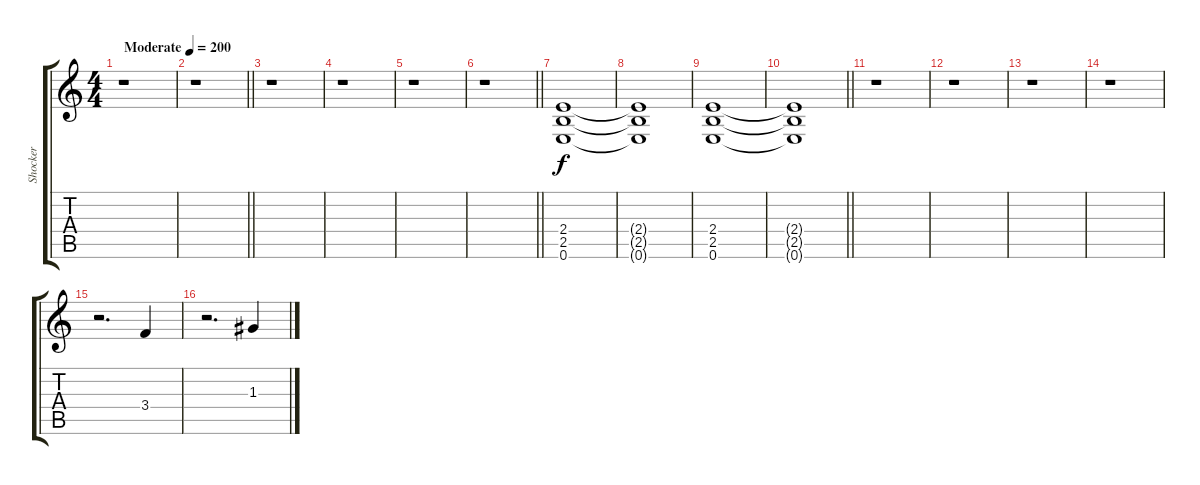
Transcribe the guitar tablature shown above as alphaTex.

\track ("Shocker" "Shocker") {instrument overdrivenguitar}
\staff {score tabs}
\tuning (E4 B3 G3 D3 A2 E2) {hide}
\ts (4 4)
\tempo (200 "Moderate")
\clef g2
\ks c
r.1{dy f instrument overdrivenguitar} |
\barLineRight lightlight
r.1 |
r.1 |
r.1 |
r.1 |
\barLineRight lightlight
r.1 |
(2.4 2.5 0.6).1 |
(2.4{t} 2.5{t} 0.6{t}).1 |
(2.4 2.5 0.6).1 |
\barLineRight lightlight
(2.4{t} 2.5{t} 0.6{t}).1 |
r.1 |
r.1 |
r.1 |
r.1 |
r.2{d} 3.4.4 |
r.2{d} 1.3.4
